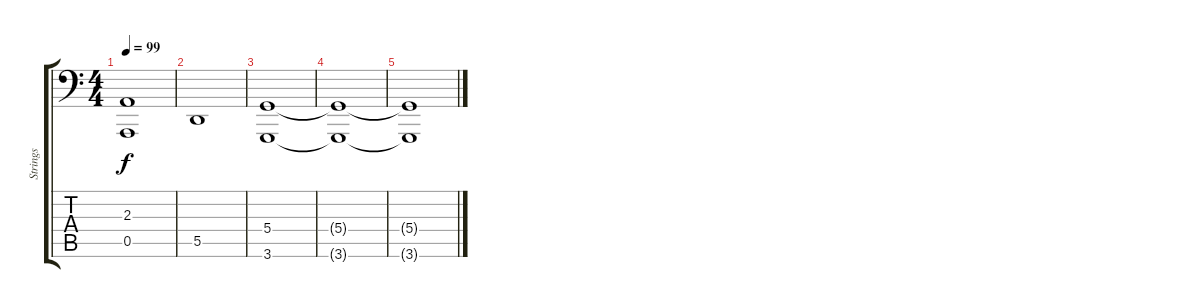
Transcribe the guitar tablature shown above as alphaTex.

\track ("Strings" "Strings") {instrument stringensemble1}
\staff {score tabs}
\tuning (E3 B2 G2 D2 A1 E1) {hide}
\ts (4 4)
\tempo 99
\clef f4
\ks c
(2.3 0.5).1{dy f} |
5.5.1 |
(5.4 3.6).1 |
(5.4{t} 3.6{t}).1 |
(5.4{t} 3.6{t}).1
